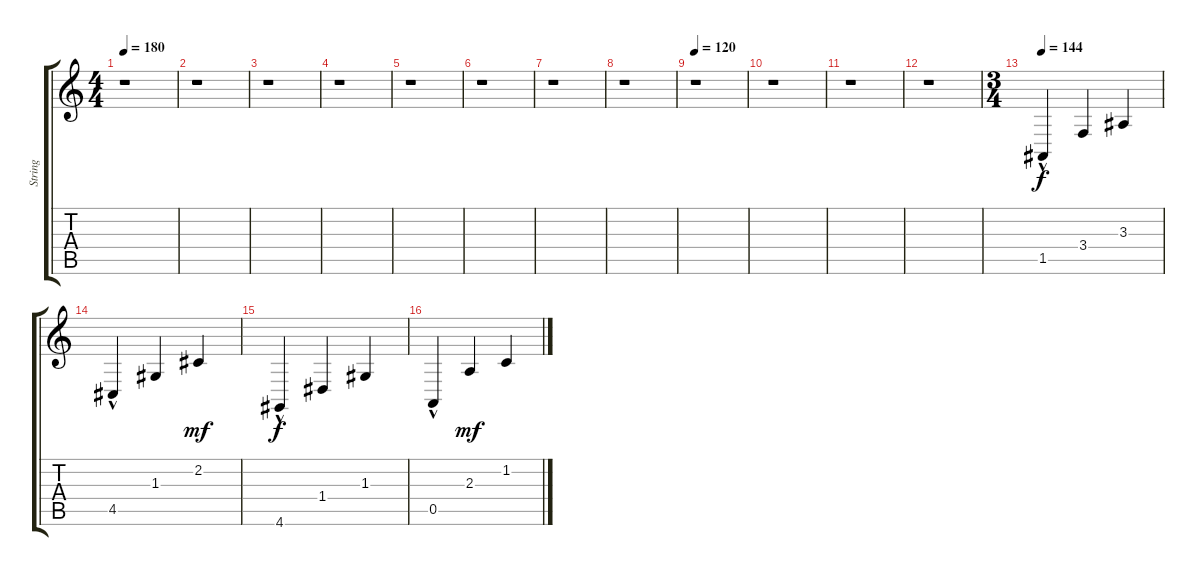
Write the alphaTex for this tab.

\track ("String" "String") {instrument harpsichord}
\staff {score tabs}
\tuning (E4 B3 G3 D3 A2 E2) {hide}
\ts (4 4)
\tempo 180
\clef g2
\ks c
r.1{dy f} |
r.1 |
r.1 |
r.1 |
r.1 |
r.1 |
r.1 |
r.1 |
\tempo 120
r.1 |
r.1 |
r.1 |
r.1 |
\ts (3 4)
\tempo 144
1.5{hac}.4{volume 12 balance 7 instrument harpsichord} 3.4.4 3.3.4 |
4.5{hac}.4 1.3.4 2.2.4{dy mf} |
4.6{hac}.4{dy f} 1.4.4 1.3.4 |
0.5{hac}.4 2.3.4{dy mf} 1.2.4
